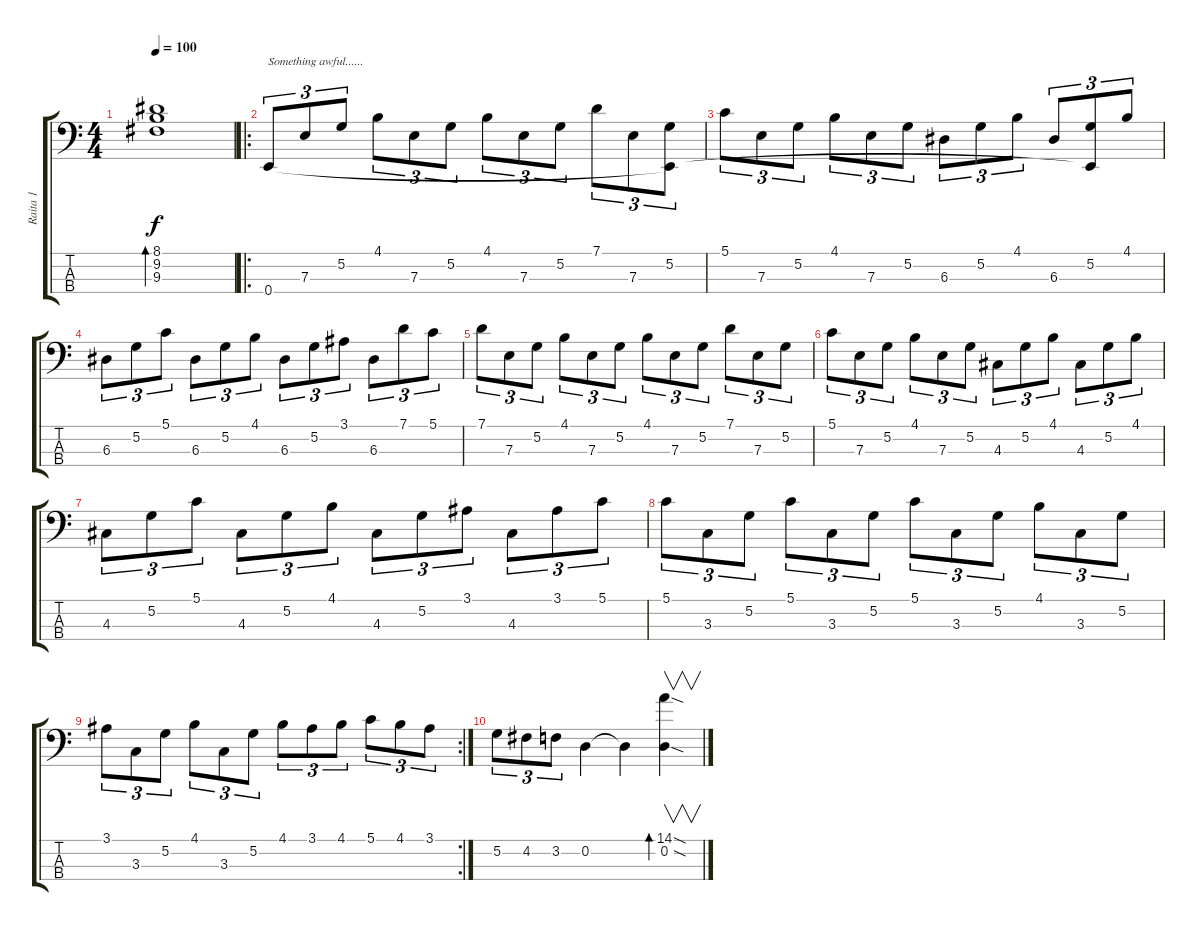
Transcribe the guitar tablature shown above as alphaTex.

\track ("Raita 1" "Raita 1") {instrument electricbassfinger}
\staff {score tabs}
\tuning (G2 D2 A1 E1) {hide}
\ts (4 4)
\tempo 100
\clef f4
\ks c
(8.1 9.2 9.3).1{bd 60 dy f} |
\ro
0.4.8{tu (3 2) txt "Something awful......"} 7.3.8{tu (3 2)} 5.2.8{tu (3 2)} 4.1.8{tu (3 2)} 7.3.8{tu (3 2)} 5.2.8{tu (3 2)} 4.1.8{tu (3 2)} 7.3.8{tu (3 2)} 5.2.8{tu (3 2)} 7.1.8{tu (3 2)} 7.3.8{tu (3 2)} (5.2 0.4{t}).8{tu (3 2)} |
5.1.8{tu (3 2)} 7.3.8{tu (3 2)} 5.2.8{tu (3 2)} 4.1.8{tu (3 2)} 7.3.8{tu (3 2)} 5.2.8{tu (3 2)} 6.3.8{tu (3 2)} 5.2.8{tu (3 2)} 4.1.8{tu (3 2)} 6.3.8{tu (3 2)} (5.2 0.4{t}).8{tu (3 2)} 4.1.8{tu (3 2)} |
6.3.8{tu (3 2)} 5.2.8{tu (3 2)} 5.1.8{tu (3 2)} 6.3.8{tu (3 2)} 5.2.8{tu (3 2)} 4.1.8{tu (3 2)} 6.3.8{tu (3 2)} 5.2.8{tu (3 2)} 3.1.8{tu (3 2)} 6.3.8{tu (3 2)} 7.1.8{tu (3 2)} 5.1.8{tu (3 2)} |
7.1.8{tu (3 2)} 7.3.8{tu (3 2)} 5.2.8{tu (3 2)} 4.1.8{tu (3 2)} 7.3.8{tu (3 2)} 5.2.8{tu (3 2)} 4.1.8{tu (3 2)} 7.3.8{tu (3 2)} 5.2.8{tu (3 2)} 7.1.8{tu (3 2)} 7.3.8{tu (3 2)} 5.2.8{tu (3 2)} |
5.1.8{tu (3 2)} 7.3.8{tu (3 2)} 5.2.8{tu (3 2)} 4.1.8{tu (3 2)} 7.3.8{tu (3 2)} 5.2.8{tu (3 2)} 4.3.8{tu (3 2)} 5.2.8{tu (3 2)} 4.1.8{tu (3 2)} 4.3.8{tu (3 2)} 5.2.8{tu (3 2)} 4.1.8{tu (3 2)} |
4.3.8{tu (3 2)} 5.2.8{tu (3 2)} 5.1.8{tu (3 2)} 4.3.8{tu (3 2)} 5.2.8{tu (3 2)} 4.1.8{tu (3 2)} 4.3.8{tu (3 2)} 5.2.8{tu (3 2)} 3.1.8{tu (3 2)} 4.3.8{tu (3 2)} 3.1.8{tu (3 2)} 5.1.8{tu (3 2)} |
5.1.8{tu (3 2)} 3.3.8{tu (3 2)} 5.2.8{tu (3 2)} 5.1.8{tu (3 2)} 3.3.8{tu (3 2)} 5.2.8{tu (3 2)} 5.1.8{tu (3 2)} 3.3.8{tu (3 2)} 5.2.8{tu (3 2)} 4.1.8{tu (3 2)} 3.3.8{tu (3 2)} 5.2.8{tu (3 2)} |
\rc 2
3.1.8{tu (3 2)} 3.3.8{tu (3 2)} 5.2.8{tu (3 2)} 4.1.8{tu (3 2)} 3.3.8{tu (3 2)} 5.2.8{tu (3 2)} 4.1.8{tu (3 2)} 3.1.8{tu (3 2)} 4.1.8{tu (3 2)} 5.1.8{tu (3 2)} 4.1.8{tu (3 2)} 3.1.8{tu (3 2)} |
5.2.8{tu (3 2)} 4.2.8{tu (3 2)} 3.2.8{tu (3 2)} 0.2.4 0.2{t}.4 (14.1{sod} 0.2{sod}).4{v bd 60}
